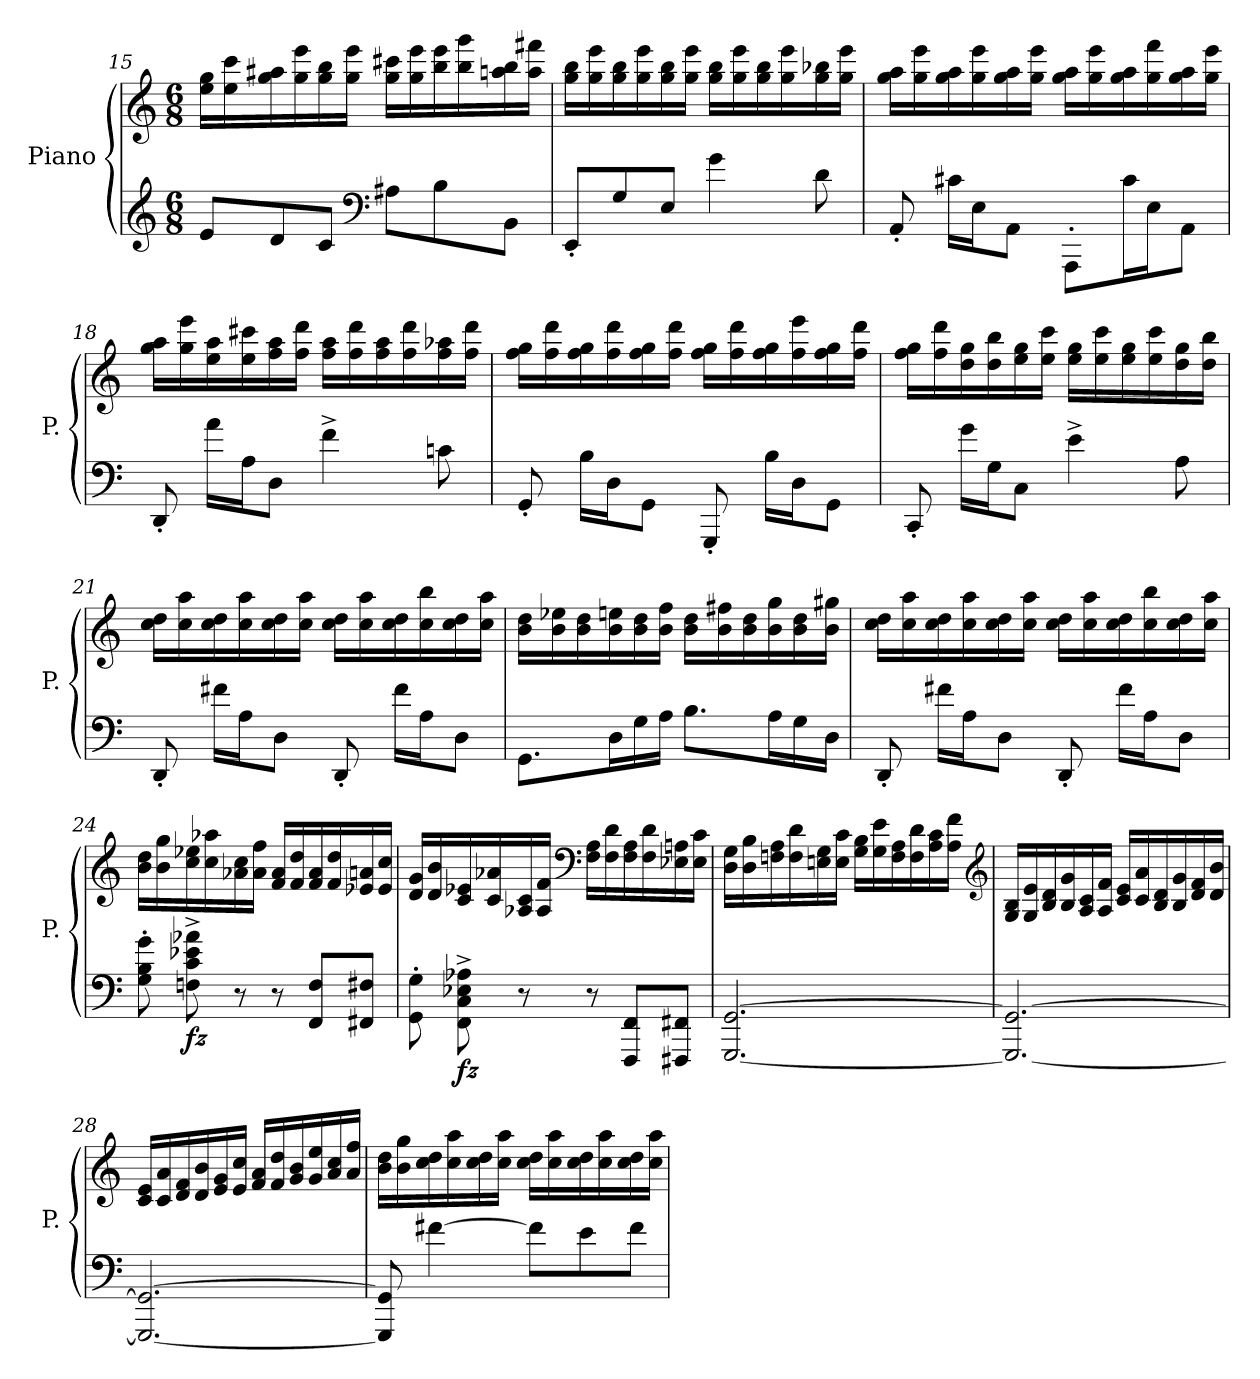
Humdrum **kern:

**kern	**kern	**dynam
*part1	*part1	*part1
*staff2	*staff1	*staff1/2
*I"Piano	*	*
*I'P.	*	*
*clefG2	*clefG2	*
*k[]	*k[]	*
*C:	*C:	*
*M6/8	*M6/8	*
=15	=15	=15
8e/L	16ee\ 16gg\LL	.
.	16ee\ 16ccc\	.
8d/	16gg\ 16aa#X\	.
.	16gg\ 16eee\	.
8c/J	16gg\ 16bb\	.
.	16gg\ 16eee\JJ	.
*clefF4	*	*
8A#X\L	16gg\ 16ccc#X\LL	.
.	16gg\ 16eee\	.
8B\	16bb\ 16eee\	.
.	16bb\ 16ggg\	.
8BB\J	16aan\ 16bb\	.
.	16aa\ 16fff#X\JJ	.
!!LO:LB:g=z
=16	=16	=16
8EE'/L	16gg\ 16bb\LL	.
.	16gg\ 16eee\	.
8G/	16gg\ 16bb\	.
.	16gg\ 16eee\	.
8E/J	16gg\ 16bb\	.
.	16gg\ 16eee\JJ	.
4g\	16gg\ 16bb\LL	.
.	16gg\ 16eee\	.
.	16gg\ 16bb\	.
.	16gg\ 16eee\	.
8d\	16gg\ 16bb-X\	.
.	16gg\ 16eee\JJ	.
=17	=17	=17
8AA'/	16gg\ 16aa\LL	.
.	16gg\ 16eee\	.
16c#X\LL	16gg\ 16aa\	.
16E\J	16gg\ 16eee\	.
8AA\J	16gg\ 16aa\	.
.	16gg\ 16eee\JJ	.
8AAA'\L	16gg\ 16aa\LL	.
.	16gg\ 16eee\	.
16c#\L	16gg\ 16aa\	.
16E\J	16gg\ 16fff\	.
8AA\J	16gg\ 16aa\	.
.	16gg\ 16eee\JJ	.
=18	=18	=18
8DD'/	16gg\ 16aa\LL	.
.	16gg\ 16eee\	.
16a\LL	16ee\ 16aa\	.
16A\J	16ee\ 16ccc#X\	.
8D\J	16ff\ 16aa\	.
.	16ff\ 16ddd\JJ	.
4f^\	16ff\ 16aa\LL	.
.	16ff\ 16ddd\	.
.	16ff\ 16aa\	.
.	16ff\ 16ddd\	.
8cn\	16ff\ 16aa-X\	.
.	16ff\ 16ddd\JJ	.
!!LO:LB:g=z
=19	=19	=19
8GG'/	16ff\ 16gg\LL	.
.	16ff\ 16ddd\	.
16B\LL	16ff\ 16gg\	.
16D\J	16ff\ 16ddd\	.
8GG\J	16ff\ 16gg\	.
.	16ff\ 16ddd\JJ	.
8GGG'/	16ff\ 16gg\LL	.
.	16ff\ 16ddd\	.
16B\LL	16ff\ 16gg\	.
16D\J	16ff\ 16eee\	.
8GG\J	16ff\ 16gg\	.
.	16ff\ 16ddd\JJ	.
=20	=20	=20
8CC'/	16ff\ 16gg\LL	.
.	16ff\ 16ddd\	.
16g\LL	16dd\ 16gg\	.
16G\J	16dd\ 16bb\	.
8C\J	16ee\ 16gg\	.
.	16ee\ 16ccc\JJ	.
4e^\	16ee\ 16gg\LL	.
.	16ee\ 16ccc\	.
.	16ee\ 16gg\	.
.	16ee\ 16ccc\	.
8A\	16dd\ 16gg\	.
.	16dd\ 16bb\JJ	.
!!LO:LB:g=z
=21	=21	=21
8DD'/	16cc\ 16dd\LL	.
.	16cc\ 16aa\	.
16f#X\LL	16cc\ 16dd\	.
16A\J	16cc\ 16aa\	.
8D\J	16cc\ 16dd\	.
.	16cc\ 16aa\JJ	.
8DD'/	16cc\ 16dd\LL	.
.	16cc\ 16aa\	.
16f#\LL	16cc\ 16dd\	.
16A\J	16cc\ 16bb\	.
8D\J	16cc\ 16dd\	.
.	16cc\ 16aa\JJ	.
=22	=22	=22
8.GG\L	16b\ 16dd\LL	.
.	16b\ 16ee-X\	.
.	16b\ 16dd\	.
16D\L	16b\ 16een\	.
16G\	16b\ 16dd\	.
16A\JJ	16b\ 16ff\JJ	.
8.B\L	16b\ 16dd\LL	.
.	16b\ 16ff#X\	.
.	16b\ 16dd\	.
16A\L	16b\ 16gg\	.
16G\	16b\ 16dd\	.
16D\JJ	16b\ 16gg#X\JJ	.
!!LO:PB:g=z
=23	=23	=23
8DD'/	16cc\ 16dd\LL	.
.	16cc\ 16aa\	.
16f#X\LL	16cc\ 16dd\	.
16A\J	16cc\ 16aa\	.
8D\J	16cc\ 16dd\	.
.	16cc\ 16aa\JJ	.
8DD'/	16cc\ 16dd\LL	.
.	16cc\ 16aa\	.
16f#\LL	16cc\ 16dd\	.
16A\J	16cc\ 16bb\	.
8D\J	16cc\ 16dd\	.
.	16cc\ 16aa\JJ	.
=24	=24	=24
8G\' 8B\' 8g\'	16b\ 16dd\LL	.
.	16b\ 16gg\	.
!	!	!LO:DY:b=2
8Fn\^ 8c\^ 8e-X\^ 8a-X\^	16cc\ 16ee-X\	fz
.	16cc\ 16aa-X\	.
8r	16a-X\ 16cc\	.
.	16a-\ 16ff\JJ	.
8r	16f/ 16a-/LL	.
.	16f/ 16dd/	.
8FF/ 8F/L	16f/ 16a-/	.
.	16f/ 16dd/	.
8FF#X/ 8F#X/J	16e-X/ 16an/	.
.	16e-/ 16cc/JJ	.
!!LO:LB:g=z
=25	=25	=25
8GG\' 8G\'	16d/ 16g/LL	.
.	16d/ 16b/	.
!	!	!LO:DY:b=2
8FF\^ 8C\^ 8E-X\^ 8A-X\^	16c/ 16e-X/	fz
.	16c/ 16a-X/	.
8r	16A-X/ 16c/	.
.	16A-/ 16f/JJ	.
*	*clefF4	*
8r	16F\ 16A-\LL	.
.	16F\ 16d\	.
8FFF/ 8FF/L	16F\ 16A-\	.
.	16F\ 16d\	.
8FFF#X/ 8FF#X/J	16E-X\ 16An\	.
.	16E-\ 16c\JJ	.
=26	=26	=26
[2.GGG/ [2.GG/	16D\ 16G\LL	.
.	16D\ 16B\	.
.	16Fn\ 16A\	.
.	16F\ 16d\	.
.	16En\ 16G\	.
.	16E\ 16c\JJ	.
.	16G\ 16B\LL	.
.	16G\ 16e\	.
.	16F\ 16A\	.
.	16F\ 16d\	.
.	16A\ 16c\	.
.	16A\ 16f\JJ	.
*	*clefG2	*
=27	=27	=27
2.GGG/_ 2.GG/_	16G/ 16B/LL	.
.	16G/ 16e/	.
.	16B/ 16d/	.
.	16B/ 16g/	.
.	16A/ 16c/	.
.	16A/ 16f/JJ	.
.	16c/ 16e/LL	.
.	16c/ 16a/	.
.	16B/ 16d/	.
.	16B/ 16g/	.
.	16d/ 16f/	.
.	16d/ 16b/JJ	.
!!LO:LB:g=z
=28	=28	=28
2.GGG/_ 2.GG/_	16c/ 16e/LL	.
.	16c/ 16a/	.
.	16d/ 16f/	.
.	16d/ 16b/	.
.	16e/ 16g/	.
.	16e/ 16cc/JJ	.
.	16f/ 16a/LL	.
.	16f/ 16dd/	.
.	16g/ 16b/	.
.	16g/ 16ee/	.
.	16a/ 16cc/	.
.	16a/ 16ff/JJ	.
=29	=29	=29
8GGG/] 8GG/]	16b\ 16dd\LL	.
.	16b\ 16gg\	.
[4f#X\	16cc\ 16dd\	.
.	16cc\ 16aa\	.
.	16cc\ 16dd\	.
.	16cc\ 16aa\JJ	.
8f#\L]	16cc\ 16dd\LL	.
.	16cc\ 16aa\	.
8e\	16cc\ 16dd\	.
.	16cc\ 16aa\	.
8f#\J	16cc\ 16dd\	.
.	16cc\ 16aa\JJ	.
=	=	=
*-	*-	*-
